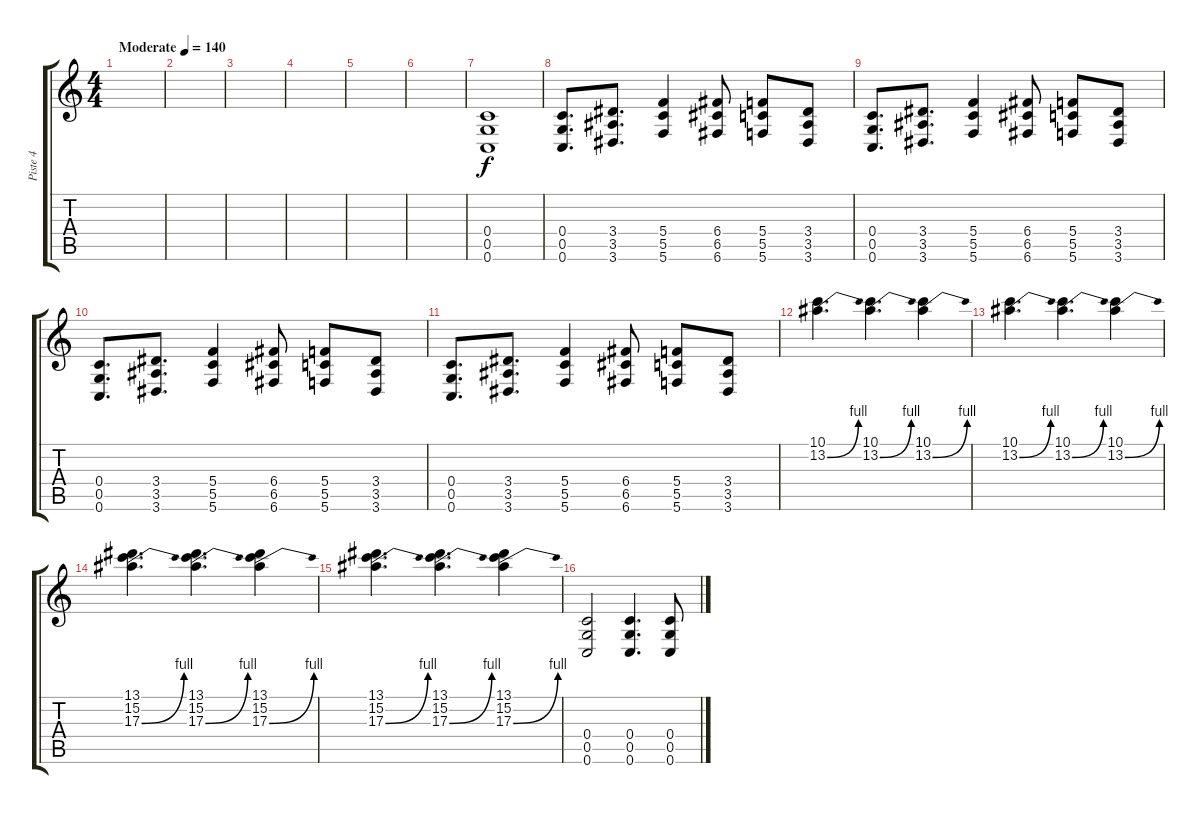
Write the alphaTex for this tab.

\track ("Piste 4" "Piste 4") {instrument distortionguitar}
\staff {score tabs}
\tuning (D4 A3 F3 C3 G2 C2) {hide}
\ts (4 4)
\tempo (140 "Moderate")
\clef g2
\ks c
|
|
|
|
|
|
(0.4 0.5 0.6).1 |
(0.4 0.5 0.6).8{d} (3.4 3.5 3.6).8{d} (5.4 5.5 5.6).4 (6.4 6.5 6.6).8 (5.4 5.5 5.6).8 (3.4 3.5 3.6).8 |
(0.4 0.5 0.6).8{d} (3.4 3.5 3.6).8{d} (5.4 5.5 5.6).4 (6.4 6.5 6.6).8 (5.4 5.5 5.6).8 (3.4 3.5 3.6).8 |
(0.4 0.5 0.6).8{d} (3.4 3.5 3.6).8{d} (5.4 5.5 5.6).4 (6.4 6.5 6.6).8 (5.4 5.5 5.6).8 (3.4 3.5 3.6).8 |
(0.4 0.5 0.6).8{d} (3.4 3.5 3.6).8{d} (5.4 5.5 5.6).4 (6.4 6.5 6.6).8 (5.4 5.5 5.6).8 (3.4 3.5 3.6).8 |
(10.1 13.2{be (bend 0 0 60 4)}).4{d} (10.1 13.2{be (bend 0 0 60 4)}).4{d} (10.1 13.2{be (bend 0 0 60 4)}).4 |
(10.1 13.2{be (bend 0 0 60 4)}).4{d} (10.1 13.2{be (bend 0 0 60 4)}).4{d} (10.1 13.2{be (bend 0 0 60 4)}).4 |
(13.1 15.2 17.3{be (bend 0 0 60 4)}).4{d} (13.1 15.2 17.3{be (bend 0 0 60 4)}).4{d} (13.1 15.2 17.3{be (bend 0 0 60 4)}).4 |
(13.1 15.2 17.3{be (bend 0 0 60 4)}).4{d} (13.1 15.2 17.3{be (bend 0 0 60 4)}).4{d} (13.1 15.2 17.3{be (bend 0 0 60 4)}).4 |
(0.4 0.5 0.6).2 (0.4 0.5 0.6).4{d} (0.4 0.5 0.6).8
